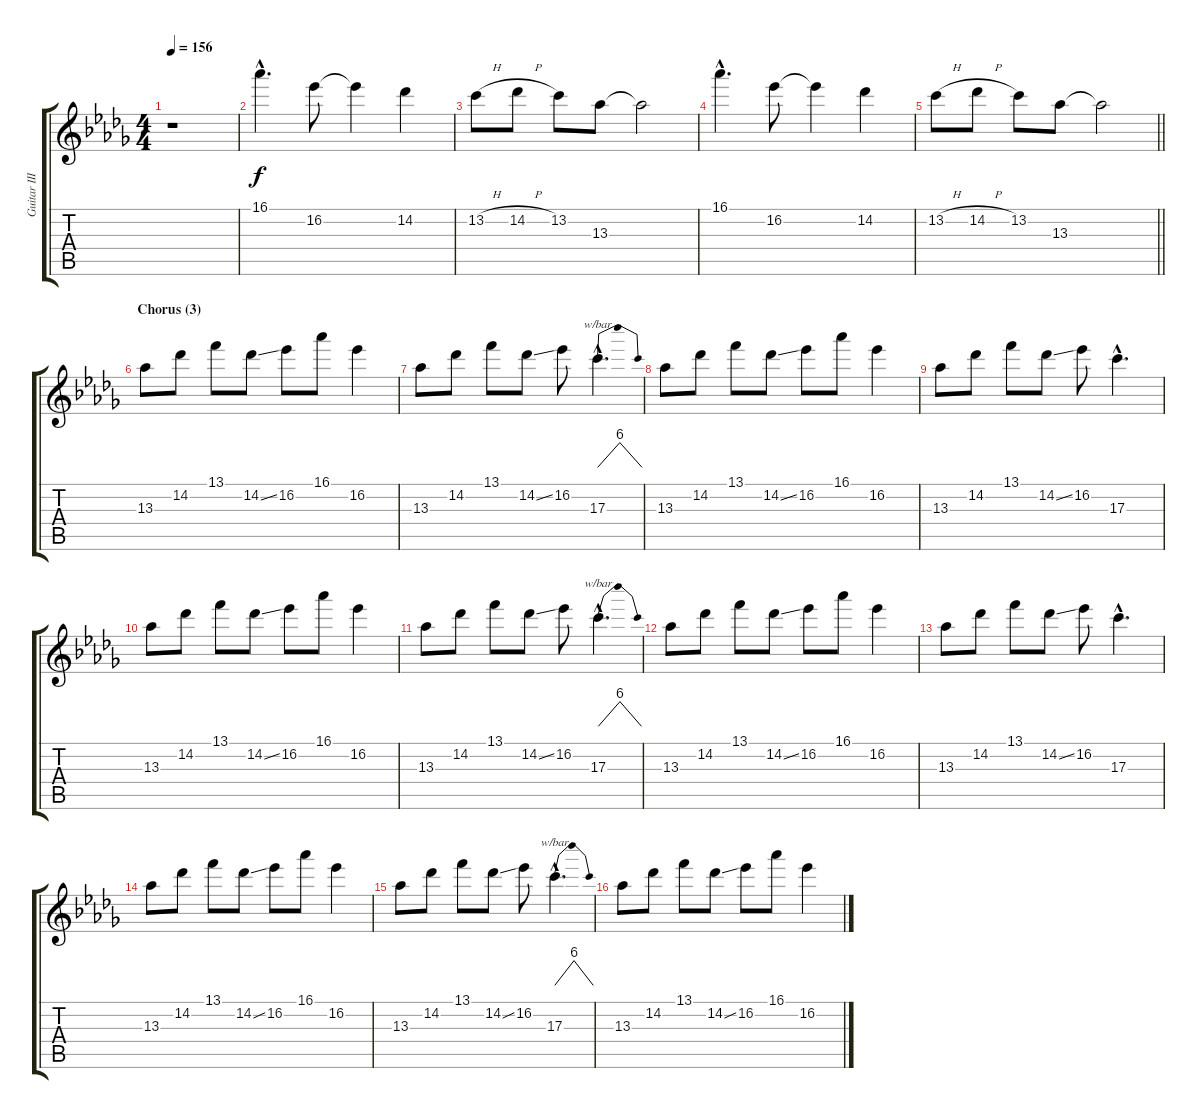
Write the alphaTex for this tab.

\track ("Guitar III" "Guitar III") {instrument electricguitarjazz}
\staff {score tabs}
\tuning (E4 B3 G3 D3 A2 E2) {hide}
\ts (4 4)
\tempo 156
\clef g2
\ks db
r.1{dy f} |
16.1{hac}.4{d} 16.2.8 16.2{t}.4 14.2.4 |
13.2{h}.8 14.2{h}.8 13.2.8 13.3.8 13.3{t}.2 |
16.1{hac}.4{d} 16.2.8 16.2{t}.4 14.2.4 |
\barLineRight lightlight
13.2{h}.8 14.2{h}.8 13.2.8 13.3.8 13.3{t}.2 |
\section ("" "Chorus (3)")
13.3.8{instrument distortionguitar} 14.2.8 13.1.8 14.2{ss}.8 16.2.8 16.1.8 16.2.4 |
13.3.8 14.2.8 13.1.8 14.2{ss}.8 16.2.8 17.3{hac}.4{d tbe (dip default 0 0 30 24 60 0)} |
13.3.8 14.2.8 13.1.8 14.2{ss}.8 16.2.8 16.1.8 16.2.4 |
13.3.8 14.2.8 13.1.8 14.2{ss}.8 16.2.8 17.3{hac}.4{d} |
13.3.8 14.2.8 13.1.8 14.2{ss}.8 16.2.8 16.1.8 16.2.4 |
13.3.8 14.2.8 13.1.8 14.2{ss}.8 16.2.8 17.3{hac}.4{d tbe (dip default 0 0 30 24 60 0)} |
13.3.8 14.2.8 13.1.8 14.2{ss}.8 16.2.8 16.1.8 16.2.4 |
13.3.8 14.2.8 13.1.8 14.2{ss}.8 16.2.8 17.3{hac}.4{d} |
13.3.8 14.2.8 13.1.8 14.2{ss}.8 16.2.8 16.1.8 16.2.4 |
13.3.8 14.2.8 13.1.8 14.2{ss}.8 16.2.8 17.3{hac}.4{d tbe (dip default 0 0 30 24 60 0)} |
13.3.8 14.2.8 13.1.8 14.2{ss}.8 16.2.8 16.1.8 16.2.4
